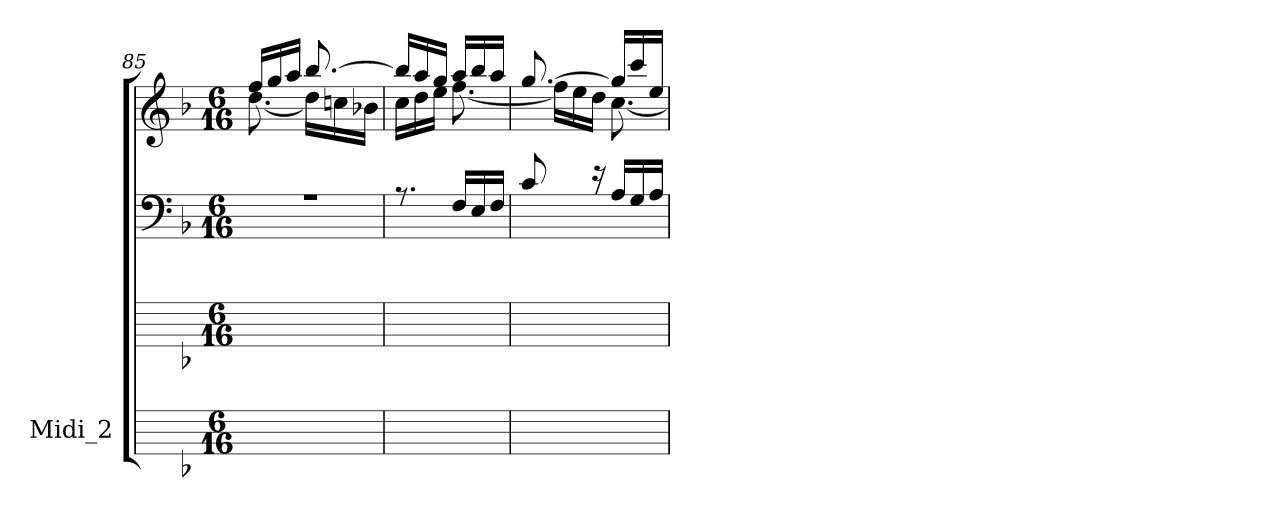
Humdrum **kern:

**kern	**kern	**kern	**kern
*part1	*part1	*part1	*part1
*staff4	*staff3	*staff2	*staff1
*I"Midi_2	*	*	*
*	*	*clefF4	*clefG2
*k[b-]	*k[b-]	*k[b-]	*k[b-]
*F:	*F:	*F:	*F:
*M6/16	*M6/16	*M6/16	*M6/16
=85	=85	=85	=85
*	*	*^	*^
4.ryy	4.ryy	4.r	4.ryy	16ff/LL	[8.dd\
.	.	.	.	16gg/	.
.	.	.	.	16aa/JJ	.
.	.	.	.	[8.bb-/	16dd\LL]
.	.	.	.	.	16ccn\
.	.	.	.	.	16b-X\JJ
=86	=86	=86	=86	=86	=86
4.ryy	4.ryy	8.r	4.ryy	16bb-LL]	16cc\LL
.	.	.	.	16aa	16dd\
.	.	.	.	16ggJJ	16ee\JJ
.	.	16FLL	.	16aa/LL	[8.ff\
.	.	16E	.	16bb-/	.
.	.	16FJJ	.	16aa/JJ	.
=87	=87	=87	=87	=87	=87
4.ryy	4.ryy	8c	4.ryy	[8.gg/	16ff\LL]
.	.	.	.	.	16ee\
.	.	16r	.	.	16dd\JJ
.	.	16ALL	.	16gg/LL]	[8.cc\
.	.	16G	.	16ccc/	.
.	.	16AJJ	.	16ee/JJ	.
*	*	*v	*v	*	*
*	*	*	*v	*v
=	=	=	=
*-	*-	*-	*-
